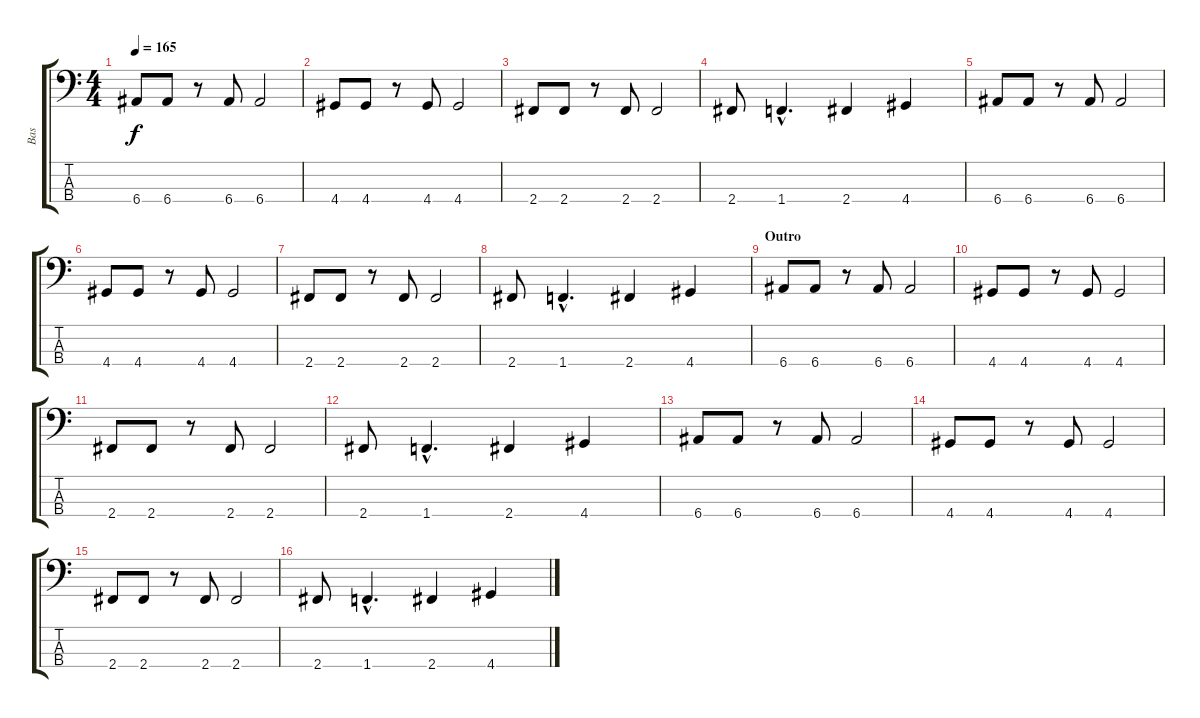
\track ("Bas" "Bas") {instrument electricbassfinger}
\staff {score tabs}
\tuning (G2 D2 A1 E1) {hide}
\ts (4 4)
\tempo 165
\clef f4
\ks c
6.4.8{dy f} 6.4.8 r.8 6.4.8 6.4.2 |
4.4.8 4.4.8 r.8 4.4.8 4.4.2 |
2.4.8 2.4.8 r.8 2.4.8 2.4.2 |
2.4.8 1.4{hac}.4{d} 2.4.4 4.4.4 |
6.4.8 6.4.8 r.8 6.4.8 6.4.2 |
4.4.8 4.4.8 r.8 4.4.8 4.4.2 |
2.4.8 2.4.8 r.8 2.4.8 2.4.2 |
2.4.8 1.4{hac}.4{d} 2.4.4 4.4.4 |
\section ("" "Outro")
6.4.8 6.4.8 r.8 6.4.8 6.4.2 |
4.4.8 4.4.8 r.8 4.4.8 4.4.2 |
2.4.8 2.4.8 r.8 2.4.8 2.4.2 |
2.4.8 1.4{hac}.4{d} 2.4.4 4.4.4 |
6.4.8 6.4.8 r.8 6.4.8 6.4.2 |
4.4.8 4.4.8 r.8 4.4.8 4.4.2 |
2.4.8 2.4.8 r.8 2.4.8 2.4.2 |
2.4.8 1.4{hac}.4{d} 2.4.4 4.4.4
